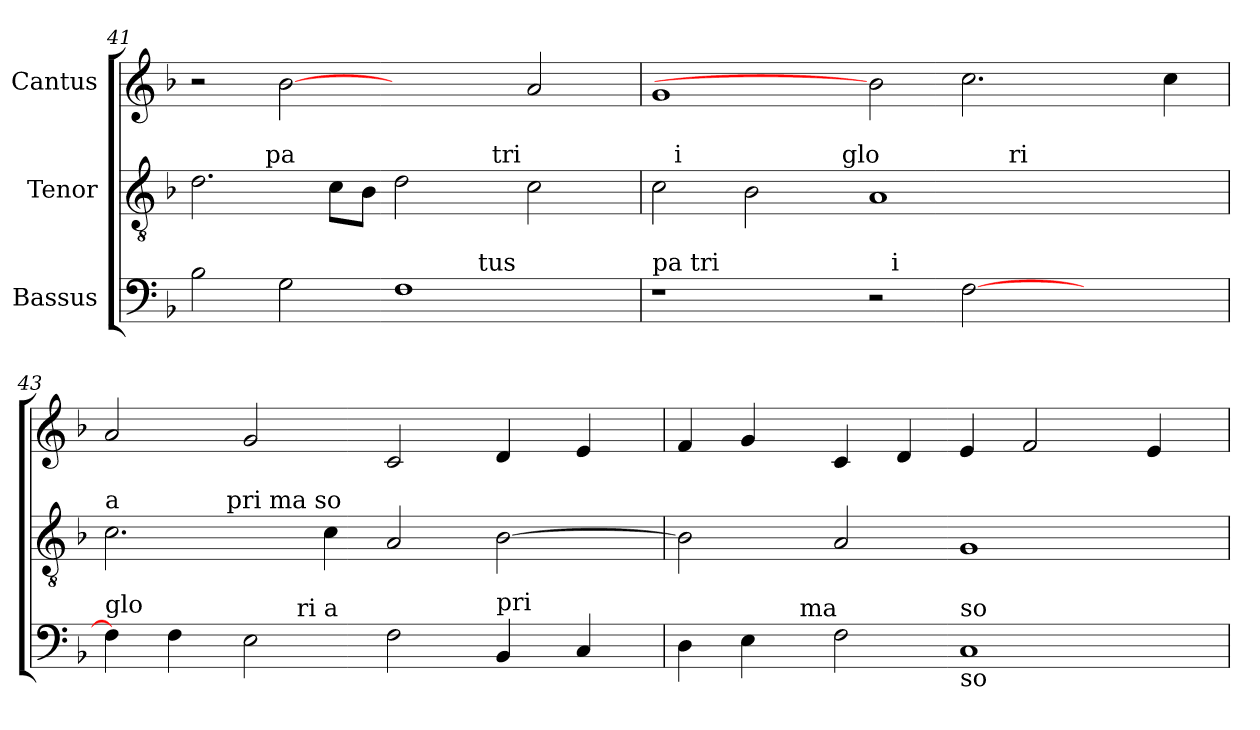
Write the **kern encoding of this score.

**kern	**kern	**kern
*part3	*part2	*part1
*staff3	*staff2	*staff1
*I"Bassus	*I"Tenor	*I"Cantus
*clefF4	*clefGv2	*clefG2
*ITrd7c12	*	*
*k[b-]	*k[b-]	*k[b-]
*F:	*F:	*F:
=41	=41	=41
*^	*^	*
*	*	*	*^	*
2BB-\	1ryy	2.d\	4...ryy	1ryy	2r
!	!	!	!LO:TX:a:t=pa	!	!
.	.	.	1ryy	.	.
2GG\	.	.	.	.	[2b-
.	.	8c\L	.	.	.
.	.	8B-\J	.	.	.
1FF	4.ryy	2d\	.	4ryy	2ryy
.	.	.	.	8ryy	.
!	!LO:TX:a:t=tus	!	!	!	!
.	2ryy	.	.	32ryy	.
!	!	!	!	!LO:TX:a:t=tri	!
.	.	.	.	2ryy	.
.	.	.	2ryy	.	.
.	.	2c\	.	.	2a/
.	8ryy	.	.	.	.
.	.	.	.	16.ryy	.
.	.	.	32ryy	.	.
=42	=42	=42	=42	=42	=42
!LO:TX:a:t=pa tri	!	!	!	!	!
*	*	*	*	*^	*
1r	1ryy	2c\	16ryy	2ryy	1ryy	1g
!	!	!	!LO:TX:a:t=i	!	!	!
.	.	.	1ryy	.	.	.
.	.	2B-\	.	4ryy	.	.
.	.	.	.	8ryy	.	.
.	.	.	.	32ryy	.	.
!	!	!	!	!LO:TX:a:t=glo	!	!
.	.	.	.	1ryy	.	.
2r	16ryy	1A	.	.	2ryy	2b-]
!	!LO:TX:a:t=i	!	!	!	!	!
.	1ryy	.	1ryy	.	.	.
[>2FF\	.	.	.	.	8ryy	2.cc\
.	.	.	.	.	32ryy	.
!	!	!	!	!	!LO:TX:a:t=ri	!
.	.	.	.	.	2ryy	.
.	.	.	.	2ryy	.	.
2ryy	.	2ryy	.	.	.	.
.	4..ryy	.	4..ryy	.	.	.
.	.	.	.	.	4ryy	.
.	.	.	.	.	.	4cc\
.	.	.	.	16.ryy	16.ryy	.
=43	=43	=43	=43	=43	=43	=43
!	!	!LO:TX:a:t=a	!	!	!	!
!LO:TX:a:t=glo	!	!	!	!	!	!
*	*	*	*v	*v	*v	*
4FF\]	2ryy	2.c\	4...ryy	2a/
4FF\	.	.	.	.
!	!	!	!LO:TX:a:t=pri ma so	!
.	.	.	1ryy	.
2EE\	8.ryy	.	.	2g/
!	!LO:TX:a:t=ri a	!	!	!
.	1ryy	.	.	.
.	.	4c\	.	.
2FF\	.	2A/	.	2c/
.	.	.	2ryy	.
!LO:TX:a:t=pri	!	!	!	!
4BBB-/	.	[>2B-\	.	4d/
.	4ryy	.	.	.
4CC/	.	.	.	4e/
.	16ryy	.	.	.
.	.	.	32ryy	.
*	*	*v	*v	*
!!LO:PB:g=z
=44	=44	=44	=44
4DD\	4ryy	2B-\]	4f/
4EE\	8ryy	.	4g/
.	32ryy	.	.
!	!LO:TX:a:t=ma	!	!
.	1ryy	.	.
2FF\	.	2A/	4c/
.	.	.	4d/
!LO:TX:b:t=so	!	!	!
!LO:TX:a:t=so	!	!	!
1CC	.	1G	4e/
.	.	.	2f/
.	2ryy	.	.
.	.	.	4e/
.	16.ryy	.	.
*v	*v	*	*
=	=	=
*-	*-	*-
